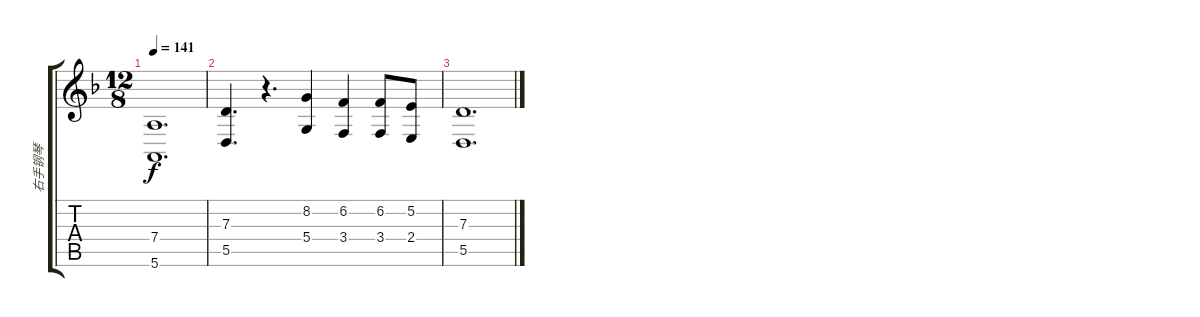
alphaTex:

\track ("右手钢琴" "右手钢琴") {instrument acousticgrandpiano}
\staff {score tabs}
\tuning (E4 B3 G3 D3 A2 E2) {hide}
\ts (12 8)
\tempo 141
\clef g2
\ks f
(7.4 5.6).1{d dy f} |
(7.3 5.5).4{d} r.4{d} (8.2 5.4).4 (6.2 3.4).4 (6.2 3.4).8 (5.2 2.4).8 |
(7.3 5.5).1{d}
